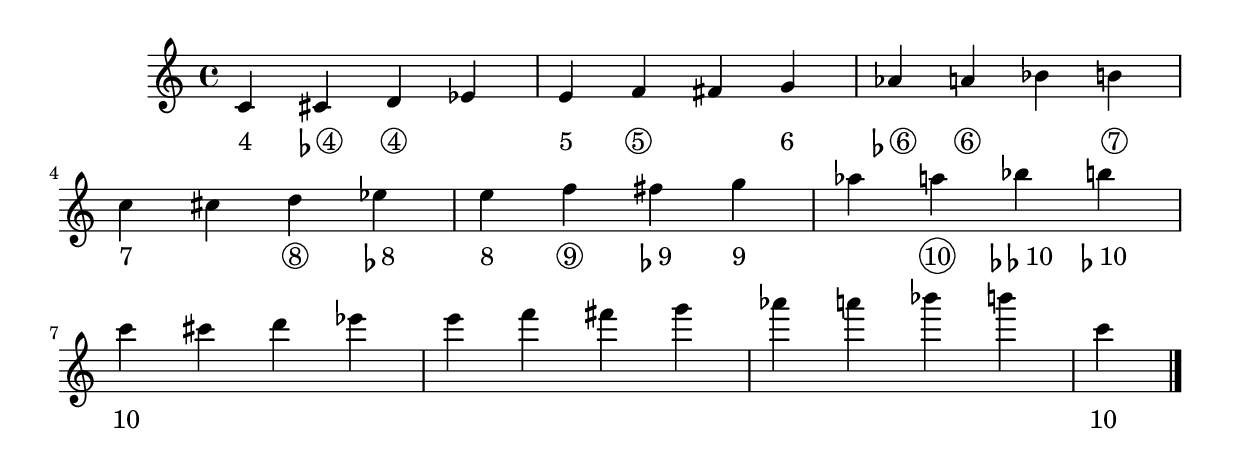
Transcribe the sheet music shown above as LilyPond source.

\version "2.12"
\include "english.ly"

#(define* (blow hole #:optional (bends 0)) 
  (markup (make-line-markup (make-list bends (make-flat-markup))) #:simple hole))
#(define* (draw hole #:optional (bends 0)) 
  (markup (make-line-markup (make-list bends (make-flat-markup))) #:circle hole))

#(define (harmonica-map semitones)
  (case semitones
    ((-12) (blow "1"))
    ((-11) (draw "1" 1))
    ((-10) (draw "1"))
    ;((-9) (overblow "1"))
    ((-8) (blow "2"))
    ((-7) (draw "2" 2))
    ((-6) (draw "2" 1))
    ((-5) (draw "2"))
    ;((-5) (blow "3"))
    ((-4) (draw "3" 3))
    ((-3) (draw "3" 2))
    ((-2) (draw "3" 1))
    ((-1) (draw "3"))
    ((0) (blow "4"))
    ((1) (draw "4" 1))
    ((2) (draw "4"))
    ;((3) (overblow "4"))
    ((4) (blow "5"))
    ((5) (draw "5"))
    ;((6) (overblow "5"))
    ((7) (blow "6"))
    ((8) (draw "6" 1))
    ((9) (draw "6"))
    ;((10) (overblow "6"))
    ((11) (draw "7"))
    ((12) (blow "7"))
    ;((13) (overdraw "7"))
    ((14) (draw "8"))
    ((15) (blow "8" 1))
    ((16) (blow "8"))
    ((17) (draw "9"))
    ((18) (blow "9" 1))
    ((19) (blow "9"))
    ;((20) (overdraw "9"))
    ((21) (draw "10"))
    ((22) (blow "10" 2))
    ((23) (blow "10" 1))
    ((24) (blow "10"))
    (else (blow " "))
))

#(define (add-harmonica m)
  (if (equal? (ly:music-property m 'name) 'NoteEvent)
      (make-music 'LyricEvent
        'duration (ly:music-property m 'duration)
        'text (harmonica-map (ly:pitch-semitones (ly:music-property m 'pitch))))
      m))

scale =\relative c' {
  c4 cs4 d4 ef4 
  e4 f4 fs4 g4 
  af4 a4 bf4 b4
}

notes = {
  \transpose c c   { \scale } \break
  \transpose c c'  { \scale } \break
  \transpose c c'' { \scale } c'''4
}

staffMelody = \new Staff {
  \context Voice = "melody" \notes
  \bar "|."
}

<<
  \staffMelody
  \context Lyrics = "newtab" \lyricmode { \applyMusic #(lambda (x) (music-map add-harmonica x)) \notes }
>>


